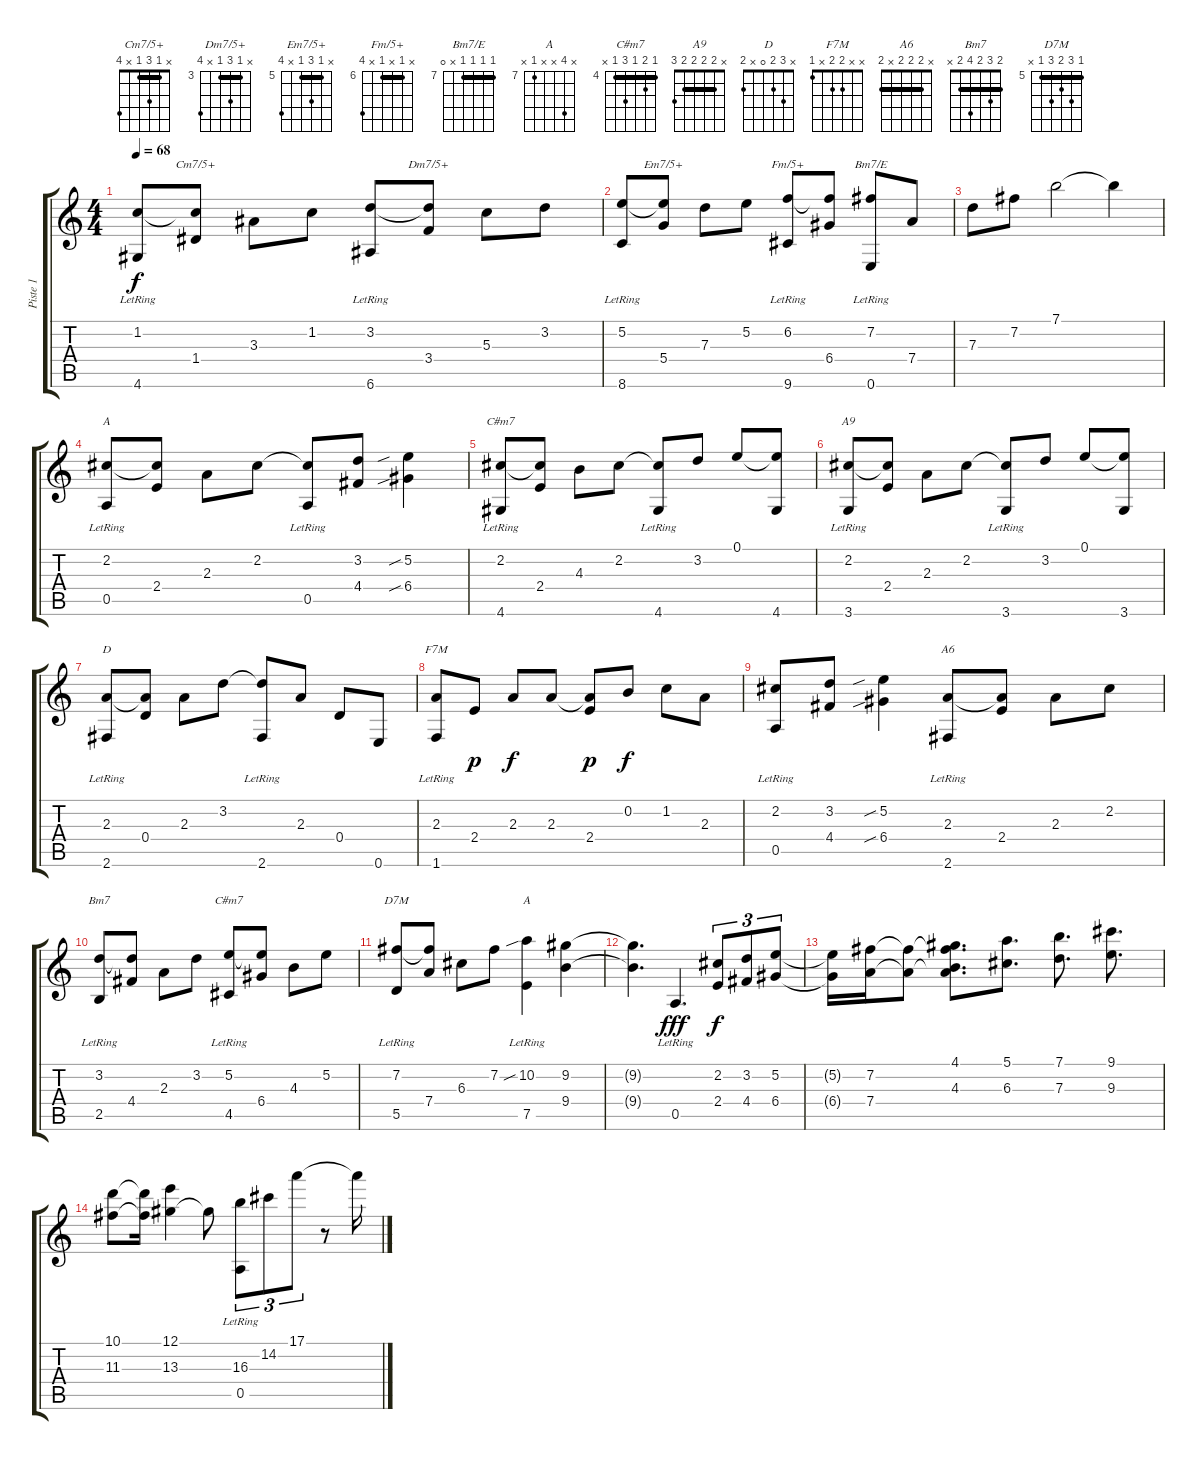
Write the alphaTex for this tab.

\track ("Piste 1" "Piste 1") {instrument acousticguitarnylon}
\staff {score tabs}
\tuning (E4 B3 G3 D3 A2 E2) {hide}
\chord ("Cm7/5+" x 1 3 1 x 4) {barre 1}
\chord ("Dm7/5+" x 3 5 3 x 6) {firstfret 3 barre 3}
\chord ("Em7/5+" x 5 7 5 x 8) {firstfret 5 barre 5}
\chord ("Fm/5+" x 6 x 6 x 9) {firstfret 6 barre 6}
\chord ("Bm7/E" 7 7 7 7 x 0) {firstfret 7 barre 7}
\chord ("A" 0 2 2 2 0 x)
\chord ("C#m7" x 2 4 2 x 4) {barre 2}
\chord ("A9" x 2 2 2 2 3) {barre 2}
\chord ("D" x 3 2 0 x 2)
\chord ("F7M" x x 2 2 x 1)
\chord ("A6" x 2 2 2 x 2) {barre 2}
\chord ("Bm7" 2 3 2 4 2 x) {barre 2}
\chord ("C#m7" 4 5 4 6 4 x) {firstfret 4 barre 4}
\chord ("D7M" 5 7 6 7 5 x) {firstfret 5 barre 5}
\chord ("A" x 10 x x 7 x) {firstfret 7}
\ts (4 4)
\tempo 68
\clef g2
\ks c
(1.2 4.6{lr}).8{dy f} (1.2{t} 1.4).8{ch "Cm7/5+"} 3.3.8 1.2.8 (3.2 6.6{lr}).8 (3.2{t} 3.4).8{ch "Dm7/5+"} 5.3.8 3.2.8 |
(5.2 8.6{lr}).8 (5.2{t} 5.4).8{ch "Em7/5+"} 7.3.8 5.2.8 (6.2 9.6{lr}).8{ch "Fm/5+"} (6.2{t} 6.4).8 (7.2 0.6{lr}).8{ch "Bm7/E"} 7.4.8 |
7.3.8 7.2.8 7.1.2 7.1{t}.4 |
(2.2 0.5{lr}).8{ch "A"} (2.2{t} 2.4).8 2.3.8 2.2.8 (2.2{t} 0.5{lr}).8 (3.2 4.4).8 (5.2{sib} 6.4{sib}).4 |
(2.2 4.6{lr}).8{ch "C#m7"} (2.2{t} 2.4).8 4.3.8 2.2.8 (2.2{t} 4.6{lr}).8 3.2.8 0.1.8 (0.1{t} 4.6).8 |
(2.2 3.6{lr}).8{ch "A9"} (2.2{t} 2.4).8 2.3.8 2.2.8 (2.2{t} 3.6{lr}).8 3.2.8 0.1.8 (0.1{t} 3.6).8 |
(2.3 2.6{lr}).8{ch "D"} (2.3{t} 0.4).8 2.3.8 3.2.8 (3.2{t} 2.6{lr}).8 2.3.8 0.4.8 0.6.8 |
(2.3 1.6{lr}).8{ch "F7M"} 2.4.8{dy p} 2.3.8{dy f} 2.3.8 (2.3{t} 2.4).8{dy p} 0.2.8{dy f} 1.2.8 2.3.8 |
(2.2 0.5{lr}).8 (3.2 4.4).8 (5.2{sib} 6.4{sib}).4 (2.3 2.6{lr}).8{ch "A6"} (2.3{t} 2.4).8 2.3.8 2.2.8 |
(3.2 2.5{lr}).8{ch "Bm7"} (3.2{t} 4.4).8 2.3.8 3.2.8 (5.2 4.5{lr}).8{ch "C#m7"} (5.2{t} 6.4).8 4.3.8 5.2.8 |
(7.2 5.5{lr}).8{ch "D7M"} (7.2{t} 7.4).8 6.3.8 7.2.8 (10.2{sib} 7.5{lr}).4{ch "A"} (9.2 9.4).4 |
(9.2{t} 9.4{t}).4{d} 0.5{lr}.4{d dy fff} (2.2 2.4).8{tu (3 2) dy f} (3.2 4.4).8{tu (3 2)} (5.2 6.4).8{tu (3 2)} |
(5.2{t} 6.4{t}).16 (7.2 7.4).16 (7.2{t} 7.4{t}).8 (4.1 7.2{t} 4.3 7.4{t}).8{d} (5.1 6.3).8{d} (7.1 7.3).8{d} (9.1 9.3).8{d} |
(10.1 11.3).8 (10.1{t} 11.3{t}).16 (12.1 13.3).4 13.3{t}.8 (16.3 0.5{lr}).8{tu (3 2)} 14.2.8{tu (3 2)} 17.1.8{tu (3 2)} r.8 17.1{t}.16
